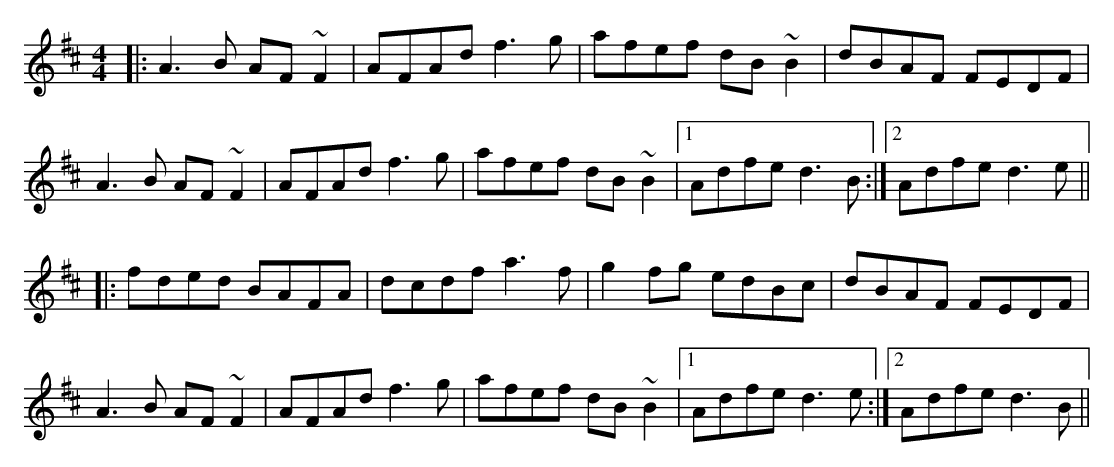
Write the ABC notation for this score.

X:1
M:4/4
K:D
|:A3B AF~F2|AFAd f3g|afef dB~B2|dBAF FEDF|
A3B AF~F2|AFAd f3g|afef dB~B2|1 Adfe d3B:|2 Adfe d3e||
|:fded BAFA|dcdf a3f|g2fg edBc|dBAF FEDF|
A3B AF~F2|AFAd f3g|afef dB~B2|1 Adfe d3e:|2 Adfe d3B||
